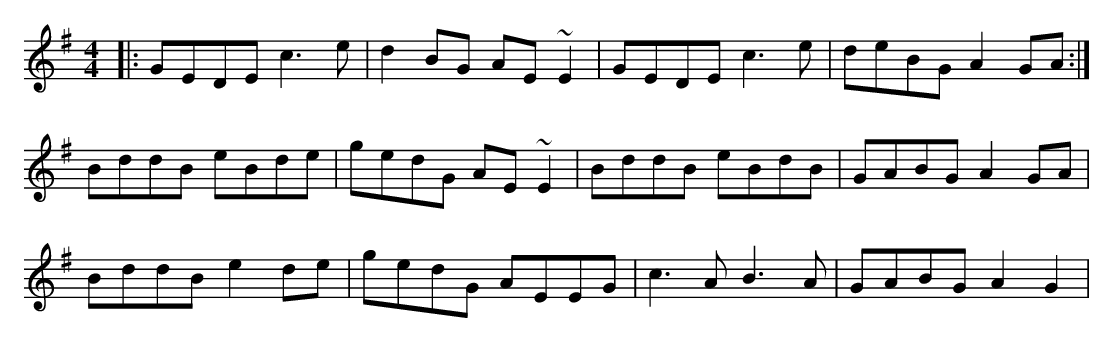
X:1
M:4/4
K:G
|:GEDE c3e|d2BG AE ~E2|GEDE c3e|deBG A2GA:|
BddB eBde|gedG AE ~E2|BddB eBdB|GABG A2GA|
BddB e2de|gedG AEEG|c3A B3A|GABG A2G2|
